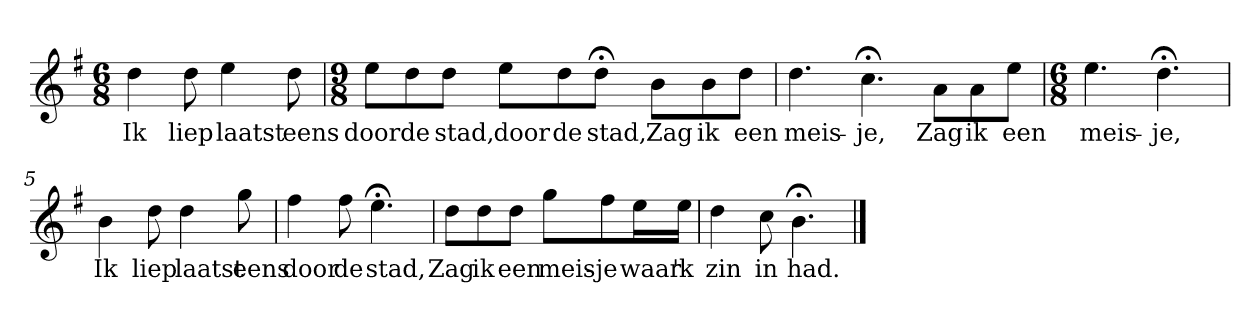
**kern	**text
*part1	*part1
*staff1	*staff1
*k[f#]	*
*G:	*
*M6/8	*
*MM120	*
=1	=1
4dd	Ik
8dd	liep
4ee	laatst
8dd	eens
=2	=2
*M9/8	*
8eeL	door
8dd	de
8ddJ	stad,
8eeL	door
8dd	de
8dd;<J	stad,
8bL	Zag
8b	ik
8ddJ	een
=3	=3
4.dd	meis-
4.cc;<	-je,
8aL	Zag
8a	ik
8eeJ	een
=4	=4
*M6/8	*
4.ee	meis-
4.dd;<	-je,
=5	=5
4b	Ik
8dd	liep
4dd	laatst
8gg	eens
=6	=6
4ff#	door
8ff#	de
4.ee;<	stad,
=7	=7
8ddL	Zag
8dd	ik
8ddJ	een
8ggL	meis-
8ff#	-je
16eeL	waar
16eeJJ	'k
=8	=8
4dd	zin
8cc	in
4.b;<	had.
==	==
*-	*-
